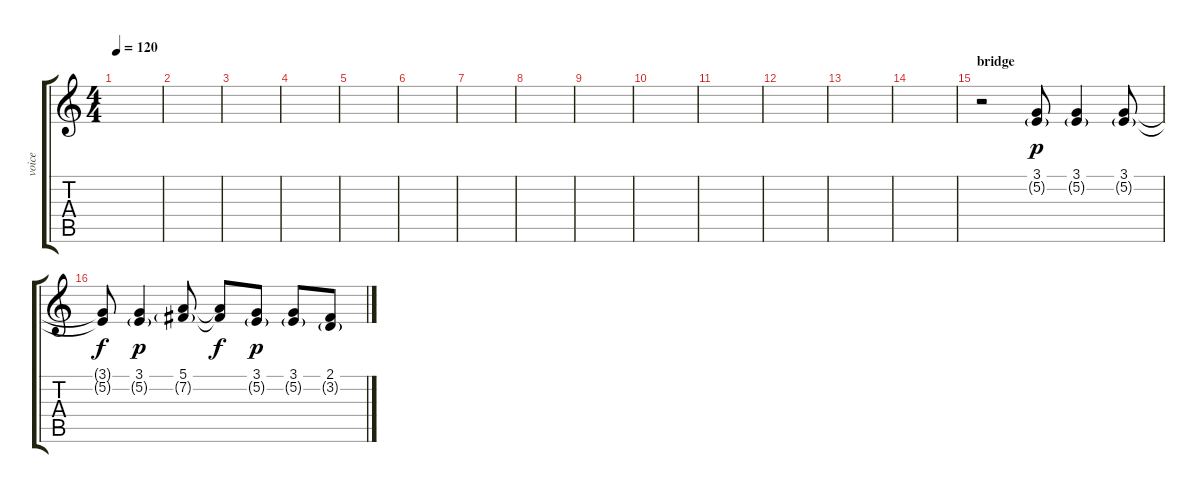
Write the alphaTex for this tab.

\track ("voice" "voice") {instrument harmonica}
\staff {score tabs}
\tuning (E4 B3 G3 D3 A2 E2) {hide}
\ts (4 4)
\tempo 120
\clef g2
\ks c
|
|
|
|
|
|
|
|
|
|
|
|
|
|
\section ("" "bridge")
r.2 (3.1 5.2{g}).8{dy p} (3.1 5.2{g}).4 (3.1 5.2{g}).8 |
(3.1{t} 5.2{t}).8{dy f} (3.1 5.2{g}).4{dy p} (5.1 7.2{g}).8 (5.1{t} 7.2{t}).8{dy f} (3.1 5.2{g}).8{dy p} (3.1 5.2{g}).8 (2.1 3.2{g}).8
